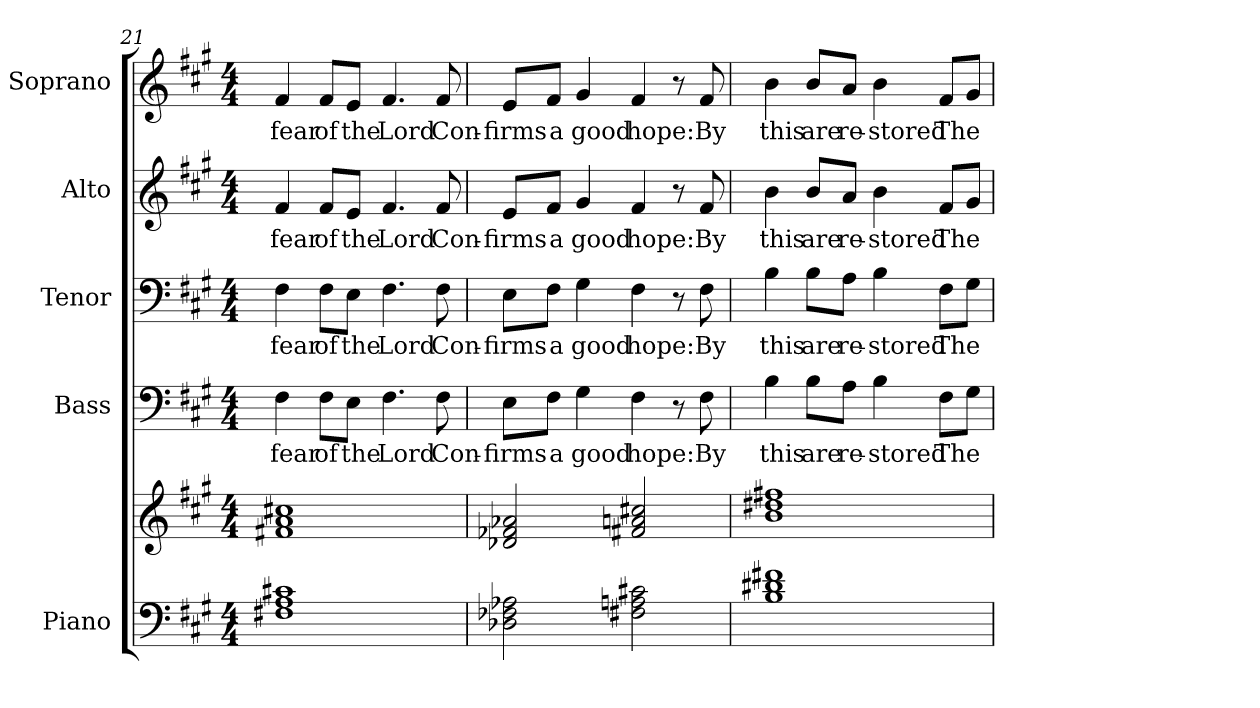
**kern	**kern	**kern	**text	**kern	**text	**kern	**text	**kern	**text
*part5	*part5	*part4	*part4	*part3	*part3	*part2	*part2	*part1	*part1
*staff6	*staff5	*staff4	*staff4	*staff3	*staff3	*staff2	*staff2	*staff1	*staff1
*I"Piano	*	*I"Bass	*	*I"Tenor	*	*I"Alto	*	*I"Soprano	*
*I'Pno.	*	*I'B.	*	*I'T.	*	*I'A.	*	*I'S.	*
*clefF4	*clefG2	*clefF4	*	*clefF4	*	*clefG2	*	*clefG2	*
*k[f#c#g#]	*k[f#c#g#]	*k[f#c#g#]	*	*k[f#c#g#]	*	*k[f#c#g#]	*	*k[f#c#g#]	*
*A:	*A:	*A:	*	*A:	*	*A:	*	*A:	*
*M4/4	*M4/4	*M4/4	*	*M4/4	*	*M4/4	*	*M4/4	*
=21	=21	=21	=21	=21	=21	=21	=21	=21	=21
!	!	!	!LO:LY:b:color=#000000	!	!	!	!	!	!
!	!	!	!	!	!LO:LY:b:color=#000000	!	!	!	!
!	!	!	!	!	!	!	!LO:LY:b:color=#000000	!	!
!	!	!	!	!	!	!	!	!	!LO:LY:b:color=#000000
1F#Xi 1Ai 1c#Xi	1f#Xi 1ai 1cc#Xi	4F#i\	fear	4F#i\	fear	4f#i/	fear	4f#i/	fear
!	!	!	!LO:LY:b:color=#000000	!	!	!	!	!	!
!	!	!	!	!	!LO:LY:b:color=#000000	!	!	!	!
!	!	!	!	!	!	!	!LO:LY:b:color=#000000	!	!
!	!	!	!	!	!	!	!	!	!LO:LY:b:color=#000000
.	.	8F#i\L	of	8F#i\L	of	8f#i/L	of	8f#i/L	of
!	!	!	!LO:LY:b:color=#000000	!	!	!	!	!	!
!	!	!	!	!	!LO:LY:b:color=#000000	!	!	!	!
!	!	!	!	!	!	!	!LO:LY:b:color=#000000	!	!
!	!	!	!	!	!	!	!	!	!LO:LY:b:color=#000000
.	.	8Ei\J	the	8Ei\J	the	8ei/J	the	8ei/J	the
!	!	!	!LO:LY:b:color=#000000	!	!	!	!	!	!
!	!	!	!	!	!LO:LY:b:color=#000000	!	!	!	!
!	!	!	!	!	!	!	!LO:LY:b:color=#000000	!	!
!	!	!	!	!	!	!	!	!	!LO:LY:b:color=#000000
.	.	4.F#i\	Lord	4.F#i\	Lord	4.f#i/	Lord	4.f#i/	Lord
!	!	!	!LO:LY:b:color=#000000	!	!	!	!	!	!
!	!	!	!	!	!LO:LY:b:color=#000000	!	!	!	!
!	!	!	!	!	!	!	!LO:LY:b:color=#000000	!	!
!	!	!	!	!	!	!	!	!	!LO:LY:b:color=#000000
.	.	8F#i\	Con-	8F#i\	Con-	8f#i/	Con-	8f#i/	Con-
!!LO:PB:g=z
=22	=22	=22	=22	=22	=22	=22	=22	=22	=22
!	!	!	!LO:LY:b:color=#000000	!	!	!	!	!	!
!	!	!	!	!	!LO:LY:b:color=#000000	!	!	!	!
!	!	!	!	!	!	!	!LO:LY:b:color=#000000	!	!
!	!	!	!	!	!	!	!	!	!LO:LY:b:color=#000000
2D-Xi\ 2F-Xi 2A-Xi	2d-Xi/ 2f-Xi 2a-Xi	8Ei\L	-firms	8Ei\L	-firms	8ei/L	-firms	8ei/L	-firms
!	!	!	!LO:LY:b:color=#000000	!	!	!	!	!	!
!	!	!	!	!	!LO:LY:b:color=#000000	!	!	!	!
!	!	!	!	!	!	!	!LO:LY:b:color=#000000	!	!
!	!	!	!	!	!	!	!	!	!LO:LY:b:color=#000000
.	.	8F#i\J	a	8F#i\J	a	8f#i/J	a	8f#i/J	a
!	!	!	!LO:LY:b:color=#000000	!	!	!	!	!	!
!	!	!	!	!	!LO:LY:b:color=#000000	!	!	!	!
!	!	!	!	!	!	!	!LO:LY:b:color=#000000	!	!
!	!	!	!	!	!	!	!	!	!LO:LY:b:color=#000000
.	.	4G#i\	good	4G#i\	good	4g#i/	good	4g#i/	good
!	!	!	!LO:LY:b:color=#000000	!	!	!	!	!	!
!	!	!	!	!	!LO:LY:b:color=#000000	!	!	!	!
!	!	!	!	!	!	!	!LO:LY:b:color=#000000	!	!
!	!	!	!	!	!	!	!	!	!LO:LY:b:color=#000000
2F#Xi\ 2Ani 2c#Xi	2f#Xi/ 2ani 2cc#Xi	4F#i\	hope:	4F#i\	hope:	4f#i/	hope:	4f#i/	hope:
.	.	8r	.	8r	.	8r	.	8r	.
!	!	!	!LO:LY:b:color=#000000	!	!	!	!	!	!
!	!	!	!	!	!LO:LY:b:color=#000000	!	!	!	!
!	!	!	!	!	!	!	!LO:LY:b:color=#000000	!	!
!	!	!	!	!	!	!	!	!	!LO:LY:b:color=#000000
.	.	8F#i\	By	8F#i\	By	8f#i/	By	8f#i/	By
=23	=23	=23	=23	=23	=23	=23	=23	=23	=23
!	!	!	!LO:LY:b:color=#000000	!	!	!	!	!	!
!	!	!	!	!	!LO:LY:b:color=#000000	!	!	!	!
!	!	!	!	!	!	!	!LO:LY:b:color=#000000	!	!
!	!	!	!	!	!	!	!	!	!LO:LY:b:color=#000000
1Bi 1d#Xi 1f#Xi	1bi 1dd#Xi 1ff#Xi	4Bi\	this	4Bi\	this	4bi\	this	4bi\	this
!	!	!	!LO:LY:b:color=#000000	!	!	!	!	!	!
!	!	!	!	!	!LO:LY:b:color=#000000	!	!	!	!
!	!	!	!	!	!	!	!LO:LY:b:color=#000000	!	!
!	!	!	!	!	!	!	!	!	!LO:LY:b:color=#000000
.	.	8Bi\L	are	8Bi\L	are	8bi/L	are	8bi/L	are
!	!	!	!LO:LY:b:color=#000000	!	!	!	!	!	!
!	!	!	!	!	!LO:LY:b:color=#000000	!	!	!	!
!	!	!	!	!	!	!	!LO:LY:b:color=#000000	!	!
!	!	!	!	!	!	!	!	!	!LO:LY:b:color=#000000
.	.	8Ai\J	re-	8Ai\J	re-	8ai/J	re-	8ai/J	re-
!	!	!	!LO:LY:b:color=#000000	!	!	!	!	!	!
!	!	!	!	!	!LO:LY:b:color=#000000	!	!	!	!
!	!	!	!	!	!	!	!LO:LY:b:color=#000000	!	!
!	!	!	!	!	!	!	!	!	!LO:LY:b:color=#000000
.	.	4Bi\	-stored	4Bi\	-stored	4bi\	-stored	4bi\	-stored
!	!	!	!LO:LY:b:color=#000000	!	!	!	!	!	!
!	!	!	!	!	!LO:LY:b:color=#000000	!	!	!	!
!	!	!	!	!	!	!	!LO:LY:b:color=#000000	!	!
!	!	!	!	!	!	!	!	!	!LO:LY:b:color=#000000
.	.	8F#i\L	The	8F#i\L	The	8f#i/L	The	8f#i/L	The
.	.	8G#i\J	.	8G#i\J	.	8g#i/J	.	8g#i/J	.
=	=	=	=	=	=	=	=	=	=
*-	*-	*-	*-	*-	*-	*-	*-	*-	*-
